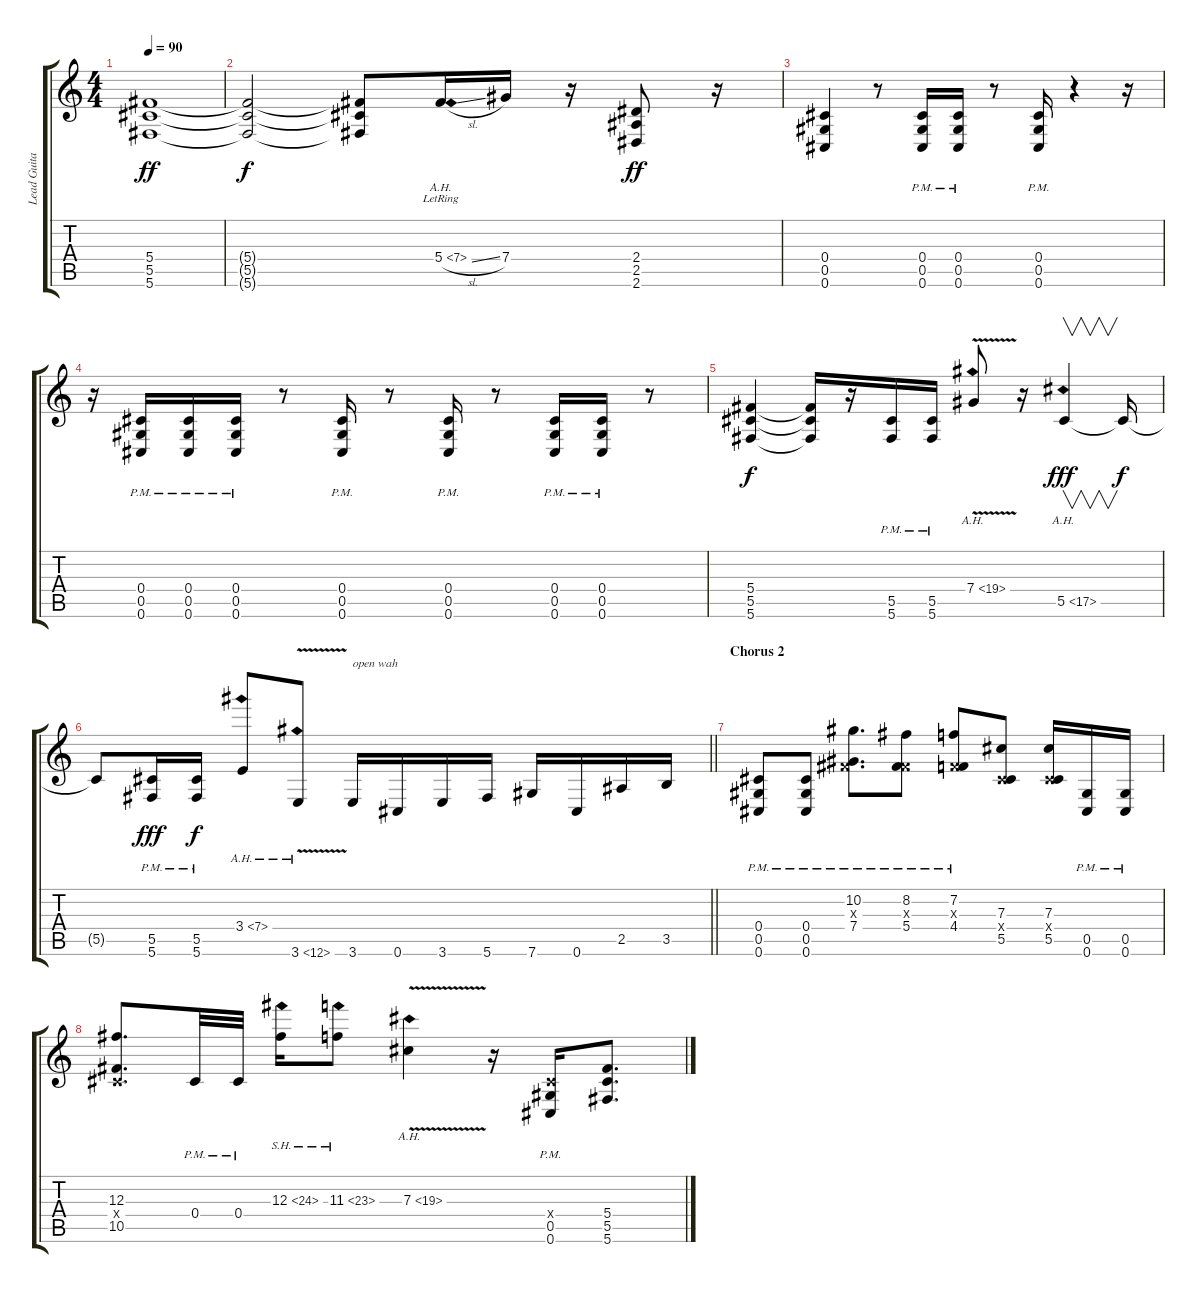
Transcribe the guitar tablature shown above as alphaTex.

\track ("Lead Guitar" "Lead Guita") {instrument distortionguitar}
\staff {score tabs}
\tuning (Eb4 Bb3 Gb3 Db3 Ab2 Db2) {hide}
\ts (4 4)
\tempo 90
\clef g2
\ks c
(5.4 5.5 5.6).1{dy ff} |
(5.4{t} 5.5{t} 5.6{t}).2{dy f} (5.4{t} 5.5{t} 5.6{t}).8 5.4{ah 2 sl lr}.16{instrument guitarharmonics} 7.4.16 r.16 (2.4 2.5 2.6).8{dy ff instrument distortionguitar} r.16 |
(0.4 0.5 0.6).4 r.8 (0.4{pm} 0.5{pm} 0.6{pm}).16 (0.4{pm} 0.5{pm} 0.6{pm}).16 r.8 (0.4{pm} 0.5{pm} 0.6{pm}).16 r.4 r.16 |
r.16 (0.4{pm} 0.5{pm} 0.6{pm}).16 (0.4{pm} 0.5{pm} 0.6{pm}).16 (0.4{pm} 0.5{pm} 0.6{pm}).16 r.8 (0.4{pm} 0.5{pm} 0.6{pm}).16 r.8 (0.4{pm} 0.5{pm} 0.6{pm}).16 r.8 (0.4{pm} 0.5{pm} 0.6{pm}).16 (0.4{pm} 0.5{pm} 0.6{pm}).16 r.8 |
(5.4 5.5 5.6).4{dy f} (5.4{t} 5.5{t} 5.6{t}).16 r.16 (5.5{pm} 5.6{pm}).16 (5.5{pm} 5.6{pm}).16 7.4{ah 12 v}.8{instrument guitarharmonics} r.16 5.5{ah 12}.4{v dy fff} 5.5{t}.16{dy f} |
\barLineRight lightlight
5.5{t}.8 (5.5{pm} 5.6{pm}).16{dy fff instrument distortionguitar} (5.5{pm} 5.6{pm}).16{dy f} 3.4{ah 4}.8{instrument guitarharmonics} 3.6{ah 9 v}.8 3.6.16{txt "open wah" instrument distortionguitar} 0.6.16 3.6.16 5.6.16 7.6.16 0.6.16 2.5.16 3.5.16 |
\section ("" "Chorus 2")
(0.4{pm} 0.5{pm} 0.6{pm}).8 (0.4{pm} 0.5{pm} 0.6{pm}).8 (10.2{pm} 0.3{x} 7.4{pm}).8{d} (8.2{pm} 0.3{x} 5.4{pm}).8 (7.2{pm} 0.3{x} 4.4{pm}).8 (7.3 0.4{x} 5.5).8 (7.3 0.4{x} 5.5).16 (0.5{pm} 0.6{pm}).16 (0.5{pm} 0.6{pm}).16 |
(12.3 0.4{x} 10.5).8{d} 0.4{pm}.32 0.4{pm}.32 12.3{sh 12}.16 11.3{sh 12}.8 7.3{ah 12 v}.4{instrument guitarharmonics} r.16 (0.4{pm x} 0.5{pm} 0.6{pm}).16{instrument distortionguitar} (5.4 5.5 5.6).8{d}
